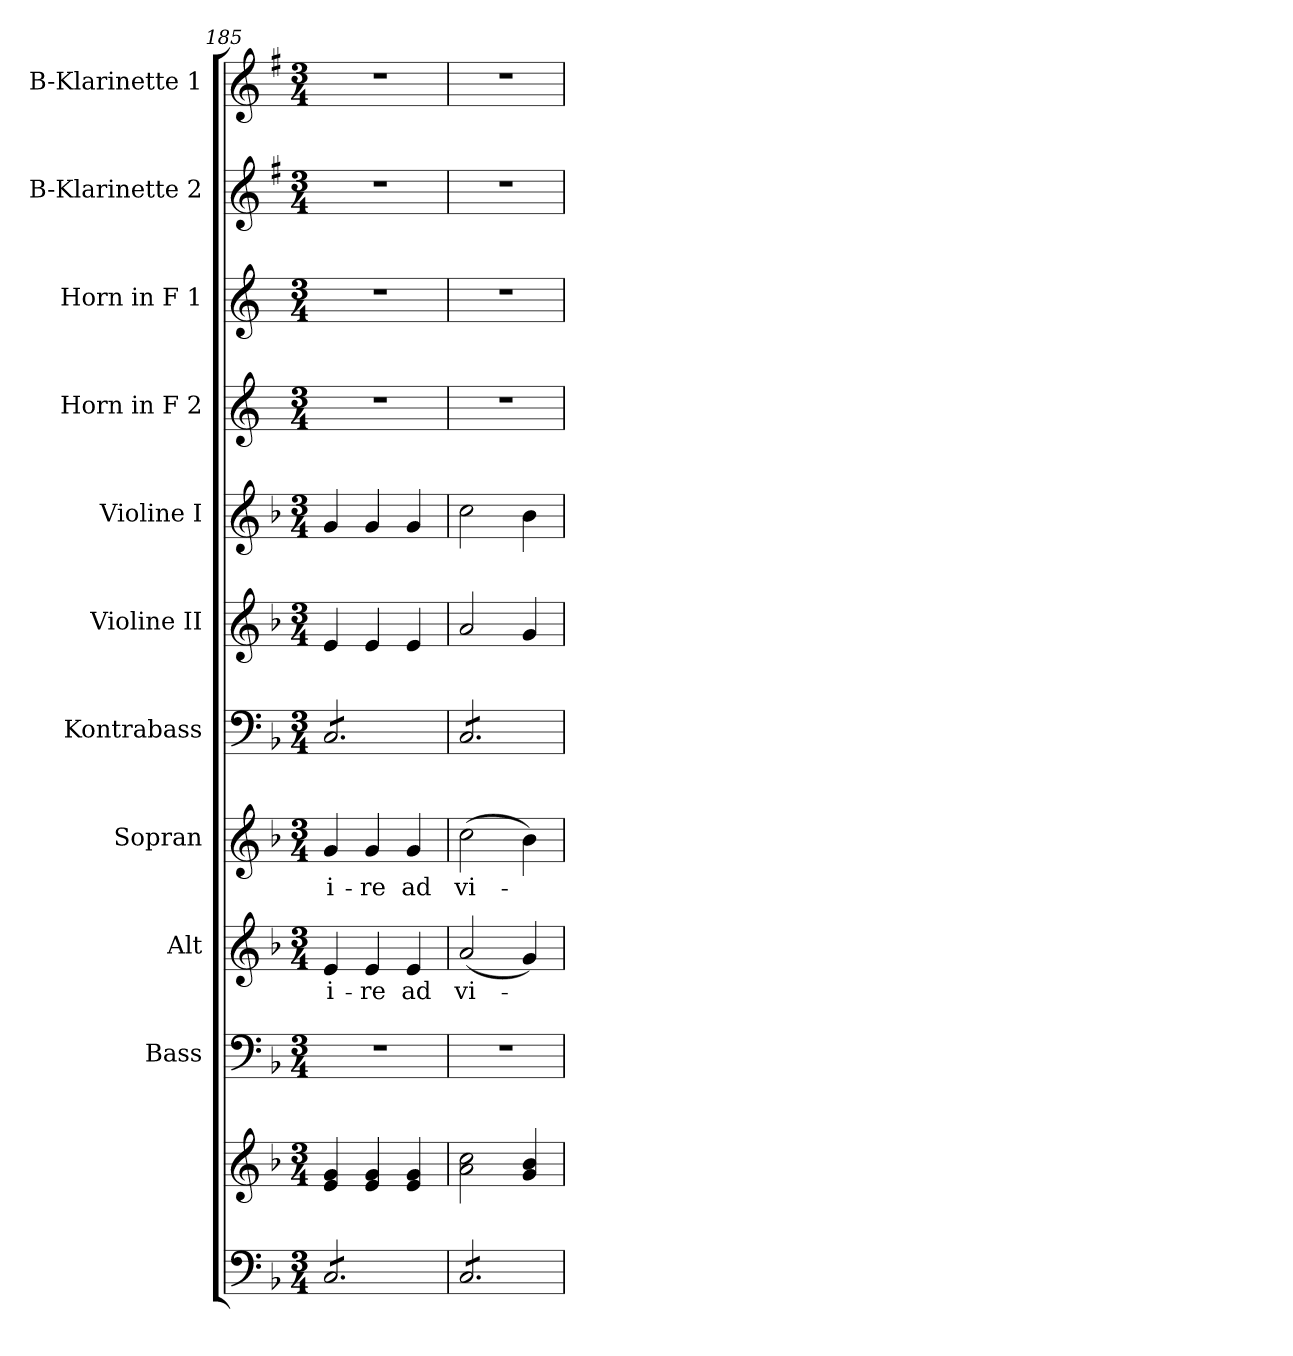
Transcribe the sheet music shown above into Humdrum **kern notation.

**kern	**kern	**kern	**kern	**text	**kern	**text	**kern	**kern	**kern	**kern	**kern	**kern	**kern
*part11	*part11	*part10	*part9	*part9	*part8	*part8	*part7	*part6	*part5	*part4	*part3	*part2	*part1
*staff12	*staff11	*staff10	*staff9	*staff9	*staff8	*staff8	*staff7	*staff6	*staff5	*staff4	*staff3	*staff2	*staff1
*	*	*I"Bass	*I"Alt	*	*I"Sopran	*	*I"Kontrabass	*I"Violine II	*I"Violine I	*I"Horn in F 2	*I"Horn in F 1	*I"B-Klarinette 2	*I"B-Klarinette 1
*	*	*I'B.	*I'A.	*	*I'S.	*	*I'Kb.	*I'Vl. II	*I'Vl. I	*	*	*I'B Kl. 2	*I'B Kl. 1
*clefF4	*clefG2	*clefF4	*clefG2	*	*clefG2	*	*clefF4	*clefG2	*clefG2	*clefG2	*clefG2	*clefG2	*clefG2
*	*	*	*	*	*	*	*ITrd7c12	*	*	*ITrd4c7	*ITrd4c7	*ITrd1c2	*ITrd1c2
*k[b-]	*k[b-]	*k[b-]	*k[b-]	*	*k[b-]	*	*k[b-]	*k[b-]	*k[b-]	*k[b-]	*k[b-]	*k[b-]	*k[b-]
*F:	*F:	*F:	*F:	*	*F:	*	*F:	*F:	*F:	*F:	*F:	*F:	*F:
*M3/4	*M3/4	*M3/4	*M3/4	*	*M3/4	*	*M3/4	*M3/4	*M3/4	*M3/4	*M3/4	*M3/4	*M3/4
=185	=185	=185	=185	=185	=185	=185	=185	=185	=185	=185	=185	=185	=185
!	!	!	!	!LO:LY:b	!	!LO:LY:b	!	!	!	!	!	!	!
*tremolo	*	*	*	*	*	*	*	*	*	*	*	*	*
*	*	*	*	*	*	*	*tremolo	*	*	*	*	*	*
8C/L	4e/ 4g/	2.r	4e/	-i-	4g/	-i-	8CC/L	4e/	4g/	2.r	2.r	2.r	2.r
8C/	.	.	.	.	.	.	8CC/	.	.	.	.	.	.
!	!	!	!	!LO:LY:b	!	!LO:LY:b	!	!	!	!	!	!	!
8C/	4e/ 4g/	.	4e/	-re	4g/	-re	8CC/	4e/	4g/	.	.	.	.
8C/	.	.	.	.	.	.	8CC/	.	.	.	.	.	.
!	!	!	!	!LO:LY:b	!	!LO:LY:b	!	!	!	!	!	!	!
8C/	4e/ 4g/	.	4e/	ad	4g/	ad	8CC/	4e/	4g/	.	.	.	.
8C/J	.	.	.	.	.	.	8CC/J	.	.	.	.	.	.
=186	=186	=186	=186	=186	=186	=186	=186	=186	=186	=186	=186	=186	=186
!	!	!	!	!LO:LY:b	!	!LO:LY:b	!	!	!	!	!	!	!
8C/L	2a\ 2cc\	2.r	(<2a/	vi-	(>2cc\	vi-	8CC/L	2a/	2cc\	2.r	2.r	2.r	2.r
8C/	.	.	.	.	.	.	8CC/	.	.	.	.	.	.
8C/	.	.	.	.	.	.	8CC/	.	.	.	.	.	.
8C/	.	.	.	.	.	.	8CC/	.	.	.	.	.	.
8C/	4g/ 4b-/	.	4g/)	.	4b-\)	.	8CC/	4g/	4b-\	.	.	.	.
8C/J	.	.	.	.	.	.	8CC/J	.	.	.	.	.	.
*	*	*	*	*	*	*	*Xtremolo	*	*	*	*	*	*
*Xtremolo	*	*	*	*	*	*	*	*	*	*	*	*	*
=	=	=	=	=	=	=	=	=	=	=	=	=	=
*-	*-	*-	*-	*-	*-	*-	*-	*-	*-	*-	*-	*-	*-
